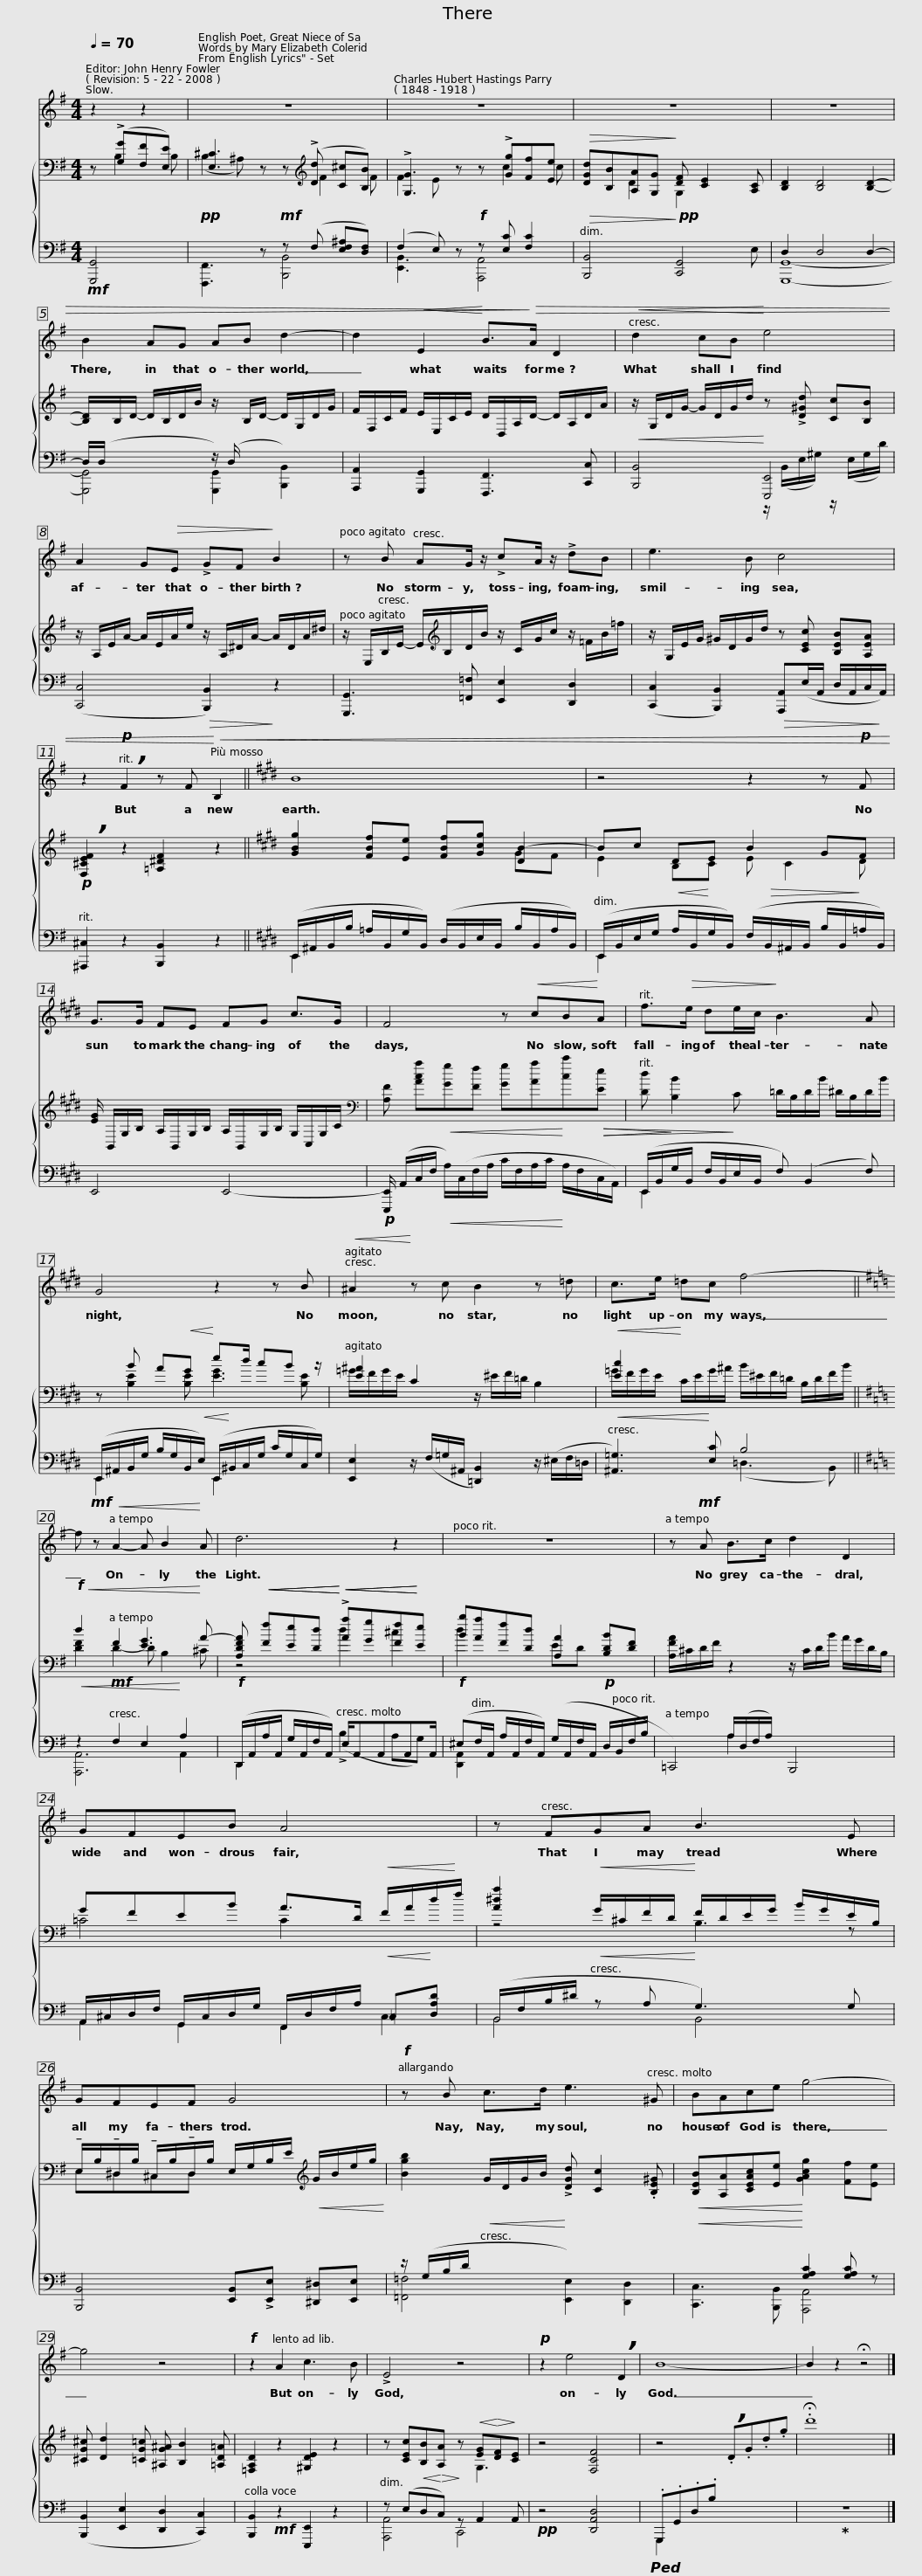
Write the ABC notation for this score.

X:1
%%score 1 { ( 2 3 ) ( 4 5 6 ) }
L:1/8
Q:1/4=70
M:4/4
I:linebreak $
K:G
V:1 treble
V:2 bass
V:3 bass
V:4 bass
V:5 bass
V:6 bass
V:1
 z2 z2 | z8 | z8 |$ z8 | z8 | %5
 B2 AG AB d2- |$ d2!<(! E2!<)! B>!>)!!>(!A D2 |!<(! d2 cB!<)! e4 |$ A2 G!>(!E !>!GF!>)! B2 | z B AG/ z/ !>!cA/ z/ !>!dB |$ %10
 e3 B c4 | z2!p! !breath!F2 z F!<)!!<(! B,2 ||[K:E] B8 |$ z4 z2 z!p! F | G>G FE FG c>G |$ %15
 F4 z!<(! cB!<)!A | f>!>(!e de/c/!>)! B3 A |$ G4 z2 z B |!<(! ^A2!<)! z c B2 z =d |$ c>e =dc f4- || %20
[K:G] f!mf! z!<(! A2- A B2!<)! A | d6 z2 |$ z8 | z!mf! A B>c d2 D2 |$ GFEB A4 | %25
 z FGA B3 E |$ GFEF G4 |!f! z B c>d e3 ^G | BAce g4- |$ g4 z4 | %30
!f! z2 A2 c3 B | !>!E4 z4 |!p! z2 e4 !breath!D2 | B8- | B2 z2 !fermata!z4 |] %35
V:2
 z (!>![G,G][F,F][E,E]) | [E,^C]3 z z[K:treble] (!>![Dd] [C^c][B,B]) | !>![G,G]3 z z !>![Gg][Ff][Ee] |$!>(! [DGd][B,B][A,A][G,G]!>)! [DF] [CE]2 [A,C] | [B,D]2 [B,D]4 [B,D]2- | %5
 [B,D]/x/B,/D/- D/B,/D/B/ z/ x/ B,/D/- D/G,/D/G/ |$ F/F,/C/F/ E/E,/C/E/ D/D,/A,/D/- D/A,/D/A/ | z/ G,/D/G/- G/D/G/d/ z !>![D^Gd] [Cc][B,B] |$ z/ A,/E/A/- A/E/A/e/ z/ A,/^D/A/- A/D/A/^d/ | z/ E,/B,/E/- E/[K:treble]B,/D/B/ z/ C/G/c/ z/ =F/B/=f/ |$ %10
 z/ G,/E/G/ ^G/D/G/d/ z [CEc] [B,EB][A,EA] |!p! !breath![F,^CEF]2 z2 [=A,^DF]2 z2 ||[K:E] [GBg]2 [FBf][Ee] [FBf][Gcg] [DB-]2 |$ Bc DE B2 GF | x8[K:bass] |$ %15
 [A,F] [Aca]!<(![Gg][Ff] [Gg][Aa]!<)![cc']!>(!!>(![Ee] | [Dd]!>)! [B,B]2!>)! C =D/B,/D/B/ ^D/B,/D/B/ |$ z B A!<(!G!<)! ed/ cB z/ | [E^A]2 C2 x4 |$!<(! [Ec]2!<)! x2 x4 || %20
[K:G]!f!!<(! d2 F2 [EG]3!<)! A- | [A,DFA]!<(!!<(! [Ff][Ee][Dd]!<)!!<)!!<(!!<(! !>![Aa][Gg][Ff]!<)!!<)![Ee] |$ [Bb][Aa][Ff][Dd] [A,A]2 [B,DB][DF] | [A,FA]/^C/D/F/ z2 z/ C/D/B/ A/G/D/B,/ |$ GFEB A>D!<(! F/A/d/!<)!f/ | %25
 [A^da]2!<(! G/^C/F/D/!<)! F/D/E/G/ B/G/E/B,/ |$ !tenuto!E,/B,/!tenuto!^D,/B,/ !tenuto!^C,/B,/!tenuto!D,/B,/ E,/G,/B,/E/[K:treble]!<(! G/B/e/g/!<)! | [Bgb]2 G/D/G/B/ !>![DGd] [Cc]2 .[B,E^G] |!<(! [B,EB][A,A][CEAc][Ee]!<)! [GAcg]2 [Ff][Ee] |$ [^CG^c] [Dd]2 [=CG=c] [^A,G^A] [B,B]2 [=A,D=A] | %30
 [=F,A,D]2 z2 [^G,DE]2 z2 | z [CEc][B,B][A,A] z!<(! [EG]!<)!!>(![DF]!>)![CE] | z4 [F,CF]4 | z4 !breath!.D.G.d.g | .!fermata!d'8 |] %35
V:3
 x B,2 B, | (B,2 ^A,) x x[K:treble] F2 F | F2 E x x c2 c |$ x2 D2 G,2 x2 | x8 | %5
 x8 |$ x8 | x8 |$ x8 | x5/2[K:treble] x11/2 |$ %10
 x8 | x8 ||[K:E] x4 x2 GF |$ E2 B,C E C2 D | [EG]/[K:bass] B,,/G,/B,/ A,/B,,/G,/B,/ A,/B,,/G,/B,/ G,/C,/G,/C/ |$ %15
 x8 | x8 |$ x [B,E]2 [B,E] [EG]3 [B,E] | =G/F/G/E/ x2 z/ ^E/F/=D/ B,2 |$ =G/F/G/E/ C/E/G/^A/ B/^E/F/=D/ B,/D/F/B/ || %20
[K:G] [DF]2 D2- D B,2 ^C | z4 d2 ^c2 |$ d2 x2 ED x2 | x8 |$ =C4 C2 x2 | %25
 z4 B,3 z |$ E,^D,^C,D, x4[K:treble] | x8 | x8 |$ x8 | %30
 x8 | x4 x G,3 | x8 | x8 | x8 |] %35
V:4
!mf! [G,,,G,,]4 |!pp! x3 x!mf! z (F, [E,F,^A,][D,F,]) | (F,2 E,) z!f! z [E,C] [F,C]2 |$!>(! [B,,,B,,]4!>)!!pp! [C,,G,,]4 | x8 | %5
 x8 |$ [A,,,A,,]2 [G,,,G,,]2 [F,,,F,,]3 [C,,C,] |!<(! [B,,,B,,]4!<)! [E,,,E,,]4 |$ ([C,,C,]4!>(! [B,,,B,,]2)!>)! z2 | [G,,,G,,]3 [=F,,=F,] [E,,E,]2 [D,,D,]2 |$ %10
 ([C,,C,]2 [B,,,B,,]2)!>(! [A,,,A,,](E,/A,,/ D,/A,,/C,/!>)!A,,/) | [^A,,,^C,]2 z2 [B,,,B,,]2 z2 ||[K:E] (E,,/^A,,/B,,/B,/ =A,/B,,/G,/B,,/) (D,/B,,/E,/B,,/ B,/B,,/A,/B,,/) |$ (E,,/B,,/E,/G,/!<(! A,/B,,/!<)!G,/B,,/) (F,/!>(!B,,/^A,,/B,,/ B,/B,,/!>)!=A,/B,,/) | E,,4 E,,4- |$ %15
!p! [E,,,E,,]/ (A,,/C,/F,/!<(! A,/)(C,/F,/A,/ C/F,/A,/C/!<)! A,/F,/C,/A,,/) | (E,,/B,,/G,/B,,/ F,/B,,/E,/B,,/ F,) (B,,2 F,) |$ (E,,/^A,,/B,,/G,/ B,/G,/B,,/!<(!E,/) (E,,/!<)!^B,,/C,/G,/ C/G,/C,/G,/) | [E,,E,]2 z/ (F,/=G,/^A,,/ [=D,,B,,]2) z/ (^E,/F,/=D,/ |$!<(! [^A,,=G,]3)!<)! [E,C] B,4 || %20
[K:G]!<(! z2!mf! F,2 E,2!<)! A,2 |!f! (D,,/A,,/A,/A,,/ G,/A,,/F,/A,,/) E,/A,,A,,A,,A,,/ |$!f! (^E,F,/A,,/ A,/A,,/F,/A,,/) (G,/A,,/F,/A,,/!p! D,/B,,/F,/B,/ | =C,,4) B,,,4 |$ A,,/^C,/D,/F,/ G,,/C,/D,/G,/ F,,/D,/F,/A,/!<(! =C,!<)![D,A,D] | %25
 (B,,/F,/B,/^D/!<(! z A,!<)! G,3) G, |$ [B,,,B,,]4 [E,,B,,]!>![E,,E,] [^D,,^D,][E,,E,] | z/ (G,/B,/D/!<(! x2!<)! x4) |!<(! x2 x2!<)! [G,A,C]2 [G,A,C] z |$ ([B,,,B,,]2 [E,,E,]2 [D,,D,]2 [C,,C,]2) | %30
 [B,,,B,,]2!mf! z2 [E,,,E,,]2 z2 | z (E,!<(!D,!<)!!>(!C,)!>)! z A,,2 A,, |!pp! z4 [D,,A,,D,]4 |!ped! .G,,,.G,,.D,.B, x2 x2 |!ped-up! z8 |] %35
V:5
 x4 | [F,,,F,,]3 z [B,,,B,,]4 | [E,,B,,]3 x [A,,,A,,]4 |$ x4 x2 x E, | D,2 D,4 D,2- | %5
 D,/(D,/ x x2 z/) (D,/x/ x/ x2) |$ x8 | x4 z/ (B,,/E,/^G,/) z/ (E,/G,/D/) |$ x8 | x8 |$ %10
 x8 | x8 ||[K:E] E,,2 x2 x4 |$ E,,2 x2 x4 | x8 |$ %15
 x8 | E,,2 x2 x4 |$ E,,2 x2 E,,2 x2 | x8 |$ x4 (=D,3 B,,) || %20
[K:G] [A,,,A,,]6 A,,2 | D,,2 x2 (!>!B,2 A,G,) |$ [D,,A,,]2 x2 x4 | x2 A,/(D,/F,/A,/) x4 |$ A,,2 G,,2 F,,2 C,2 | %25
 B,,4 B,,4 |$ x8 | [=F,,=F,]4 [E,,E,]2 [D,,D,]2 | [C,,C,]3 [B,,,B,,] [A,,,A,,]4 |$ x8 | %30
 x8 | [A,,,A,,]4 C,,4 | x4 x4 | G,,,2 x2 x4 | x8 |] %35
V:6
 x4 | x8 | x8 |$ x8 | [G,,,G,,]8- | %5
 [G,,,G,,]4 [G,,,G,,]2 [B,,,B,,]2 |$ x8 | x8 |$ x8 | x8 |$ %10
 x8 | x8 ||[K:E] x8 |$ x8 | x8 |$ %15
 x8 | x8 |$ x8 | x8 |$ x8 || %20
[K:G] x8 | x8 |$ x8 | x2 A,2 x4 |$ x8 | %25
 x8 |$ x8 | x8 | x8 |$ x8 | %30
 x8 | x8 | x8 | x8 | x8 |] %35
